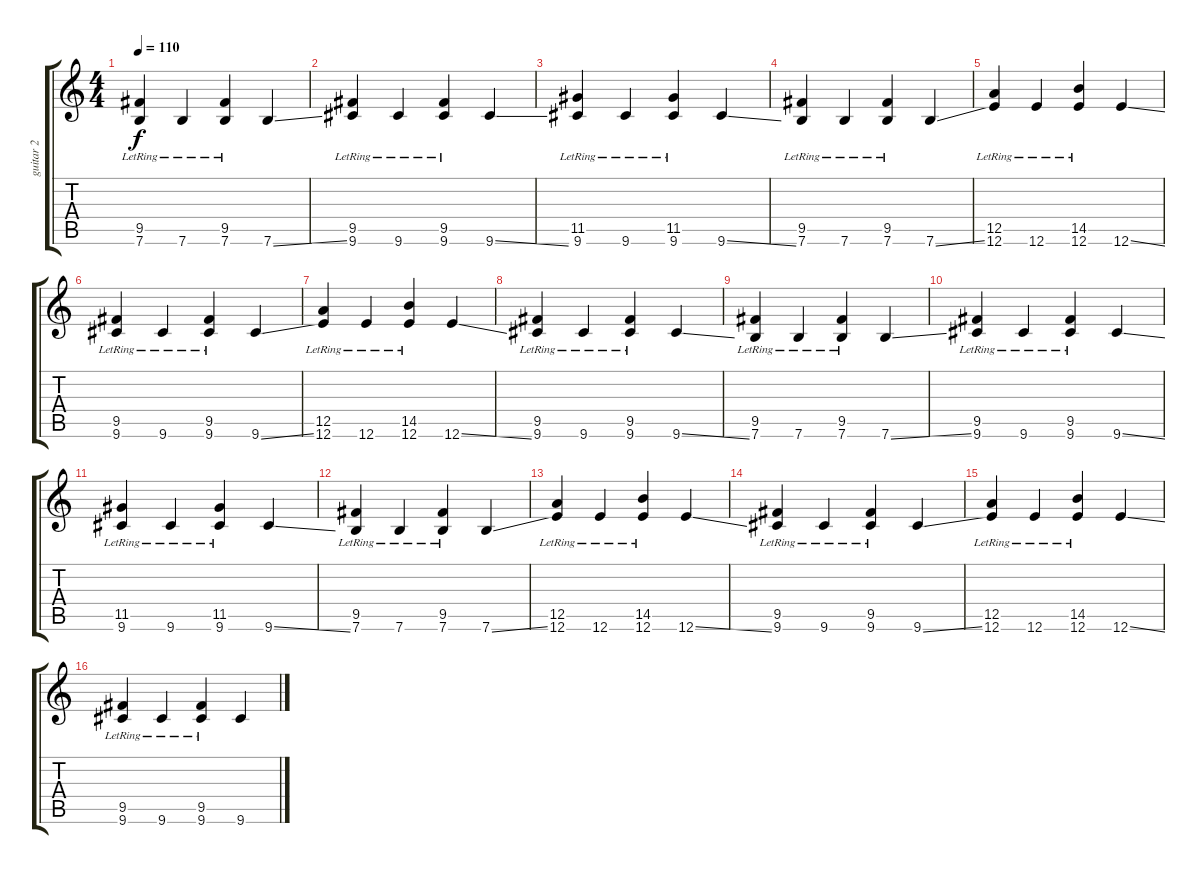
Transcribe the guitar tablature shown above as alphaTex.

\track ("guitar 2" "guitar 2") {instrument electricguitarmuted}
\staff {score tabs}
\tuning (E4 B3 G3 D3 A2 E2) {hide}
\ts (4 4)
\tempo 110
\clef g2
\ks c
(9.5{lr} 7.6{lr}).4{dy f} 7.6{lr}.4 (9.5{lr} 7.6{lr}).4 7.6{ss}.4 |
(9.5{lr} 9.6{lr}).4 9.6{lr}.4 (9.5{lr} 9.6{lr}).4 9.6{ss}.4 |
(11.5{lr} 9.6{lr}).4 9.6{lr}.4 (11.5{lr} 9.6{lr}).4 9.6{ss}.4 |
(9.5{lr} 7.6{lr}).4 7.6{lr}.4 (9.5{lr} 7.6{lr}).4 7.6{ss}.4 |
(12.5{lr} 12.6{lr}).4 12.6{lr}.4 (14.5{lr} 12.6{lr}).4 12.6{ss}.4 |
(9.5{lr} 9.6{lr}).4 9.6{lr}.4 (9.5{lr} 9.6{lr}).4 9.6{ss}.4 |
(12.5{lr} 12.6{lr}).4 12.6{lr}.4 (14.5{lr} 12.6{lr}).4 12.6{ss}.4 |
(9.5{lr} 9.6{lr}).4 9.6{lr}.4 (9.5{lr} 9.6{lr}).4 9.6{ss}.4 |
(9.5{lr} 7.6{lr}).4 7.6{lr}.4 (9.5{lr} 7.6{lr}).4 7.6{ss}.4 |
(9.5{lr} 9.6{lr}).4 9.6{lr}.4 (9.5{lr} 9.6{lr}).4 9.6{ss}.4 |
(11.5{lr} 9.6{lr}).4 9.6{lr}.4 (11.5{lr} 9.6{lr}).4 9.6{ss}.4 |
(9.5{lr} 7.6{lr}).4 7.6{lr}.4 (9.5{lr} 7.6{lr}).4 7.6{ss}.4 |
(12.5{lr} 12.6{lr}).4 12.6{lr}.4 (14.5{lr} 12.6{lr}).4 12.6{ss}.4 |
(9.5{lr} 9.6{lr}).4 9.6{lr}.4 (9.5{lr} 9.6{lr}).4 9.6{ss}.4 |
(12.5{lr} 12.6{lr}).4 12.6{lr}.4 (14.5{lr} 12.6{lr}).4 12.6{ss}.4 |
(9.5{lr} 9.6{lr}).4 9.6{lr}.4 (9.5{lr} 9.6{lr}).4 9.6{ss}.4
